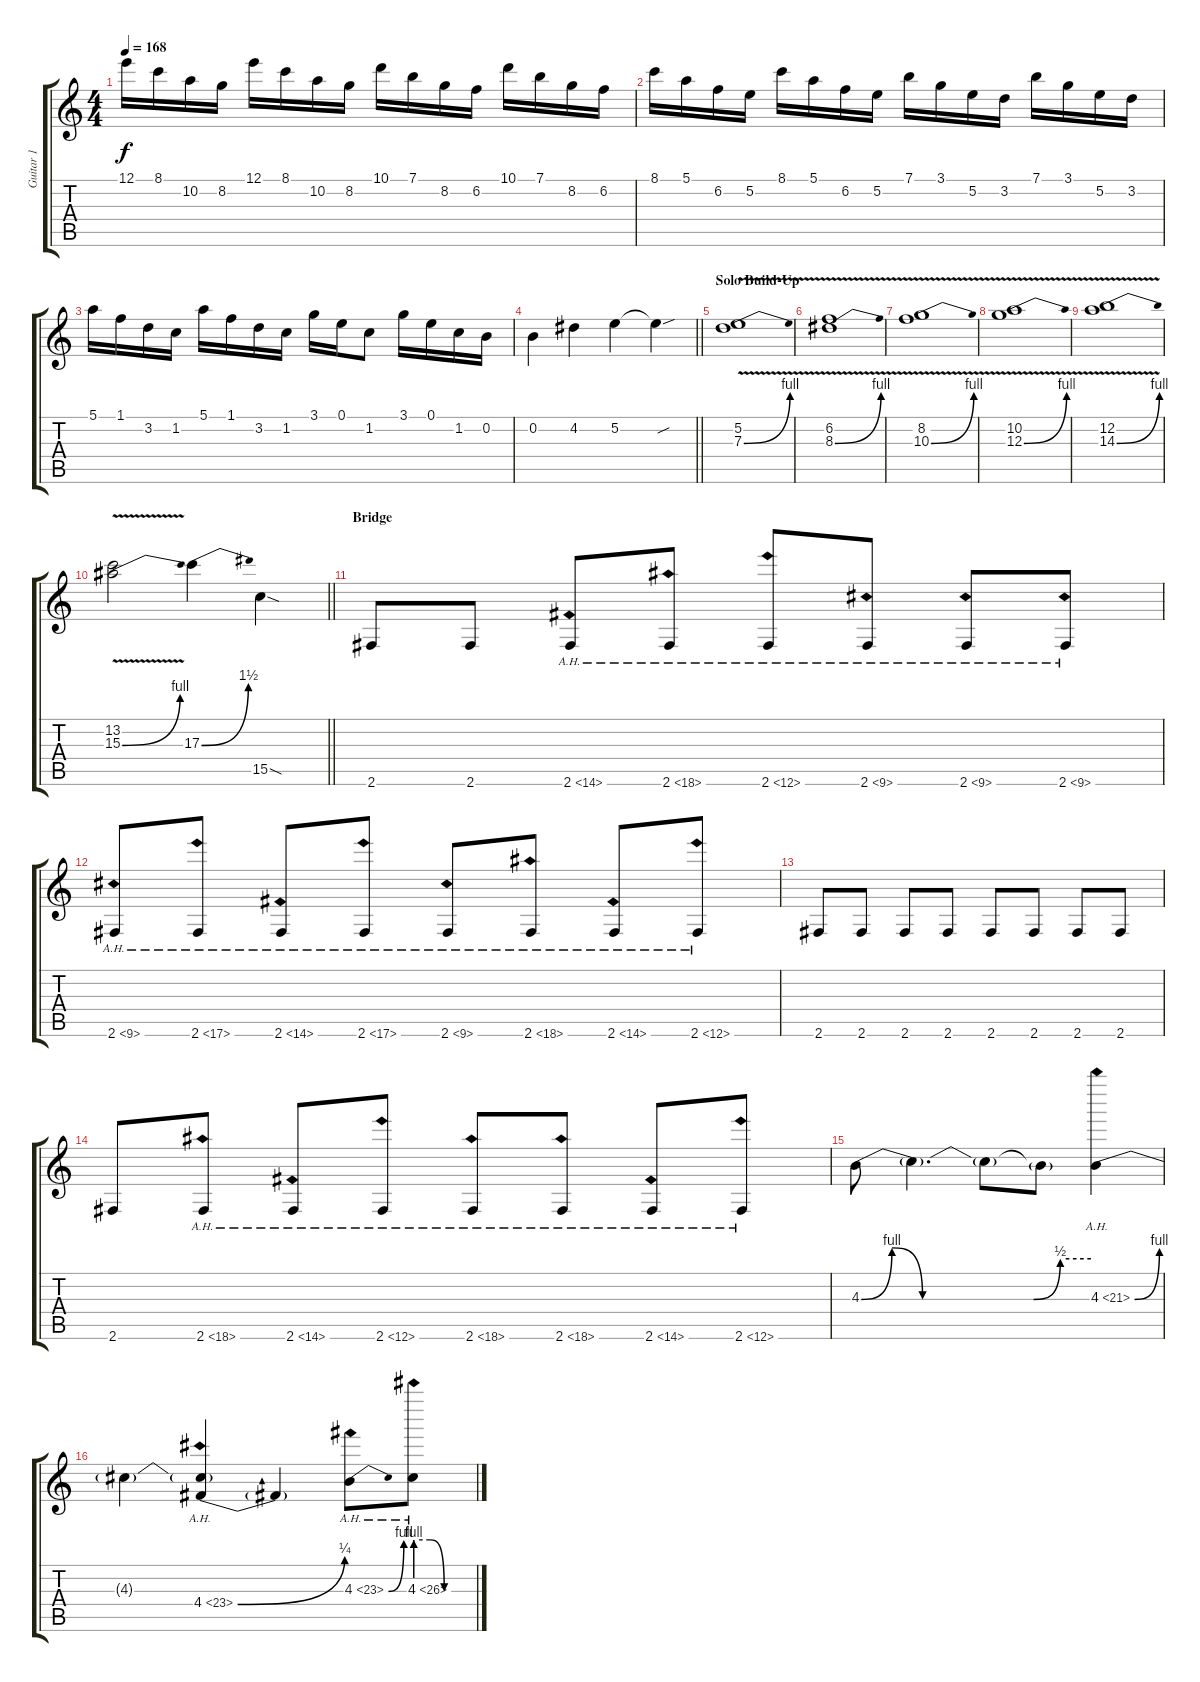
\track ("Guitar 1" "Guitar 1") {instrument distortionguitar}
\staff {score tabs}
\tuning (E4 B3 G3 D3 A2 E2) {hide}
\ts (4 4)
\tempo 168
\clef g2
\ks c
12.1.16{dy f} 8.1.16 10.2.16 8.2.16 12.1.16 8.1.16 10.2.16 8.2.16 10.1.16 7.1.16 8.2.16 6.2.16 10.1.16 7.1.16 8.2.16 6.2.16 |
8.1.16 5.1.16 6.2.16 5.2.16 8.1.16 5.1.16 6.2.16 5.2.16 7.1.16 3.1.16 5.2.16 3.2.16 7.1.16 3.1.16 5.2.16 3.2.16 |
5.1.16 1.1.16 3.2.16 1.2.16 5.1.16 1.1.16 3.2.16 1.2.16 3.1.16 0.1.16 1.2.8 3.1.16 0.1.16 1.2.16 0.2.16 |
\barLineRight lightlight
0.2.4 4.2.4 5.2.4 5.2{sou t}.4 |
\section ("" "Solo Build-Up")
(5.2 7.3{be (bend 0 0 60 4) v}).1 |
(6.2 8.3{be (bend 0 0 60 4) v}).1 |
(8.2 10.3{be (bend 0 0 60 4) v}).1 |
(10.2 12.3{be (bend 0 0 60 4) v}).1 |
(12.2 14.3{be (bend 0 0 60 4) v}).1 |
\barLineRight lightlight
(13.2 15.3{be (bend 0 0 60 4) v}).2 17.3{be (bend 0 0 60 6)}.4 15.5{sod}.4 |
\section ("" "Bridge")
2.6.8 2.6.8 2.6{ah 12}.8 2.6{ah 16}.8 2.6{ah 10}.8 2.6{ah 7}.8 2.6{ah 7}.8 2.6{ah 7}.8 |
2.6{ah 7}.8 2.6{ah 15}.8 2.6{ah 12}.8 2.6{ah 15}.8 2.6{ah 7}.8 2.6{ah 16}.8 2.6{ah 12}.8 2.6{ah 10}.8 |
2.6.8 2.6.8 2.6.8 2.6.8 2.6.8 2.6.8 2.6.8 2.6.8 |
2.6.8 2.6{ah 16}.8 2.6{ah 12}.8 2.6{ah 10}.8 2.6{ah 16}.8 2.6{ah 16}.8 2.6{ah 12}.8 2.6{ah 10}.8 |
4.3{be (custom 0 0 8 4 16 0 30 0 45 0 52 2 60 2)}.8 4.3{t}.4{d} 4.3{t}.8 4.3{t}.8 4.3{be (bend 0 0 60 4) ah 17}.4 |
4.3{t}.4 (4.3{t} 4.4{be (bend 0 0 60 1) ah 19}).4 4.4{t}.4 4.3{be (bend 0 0 60 4) ah 19}.8 4.3{be (custom 0 4 15 4 30 0 60 0) ah 22}.8
